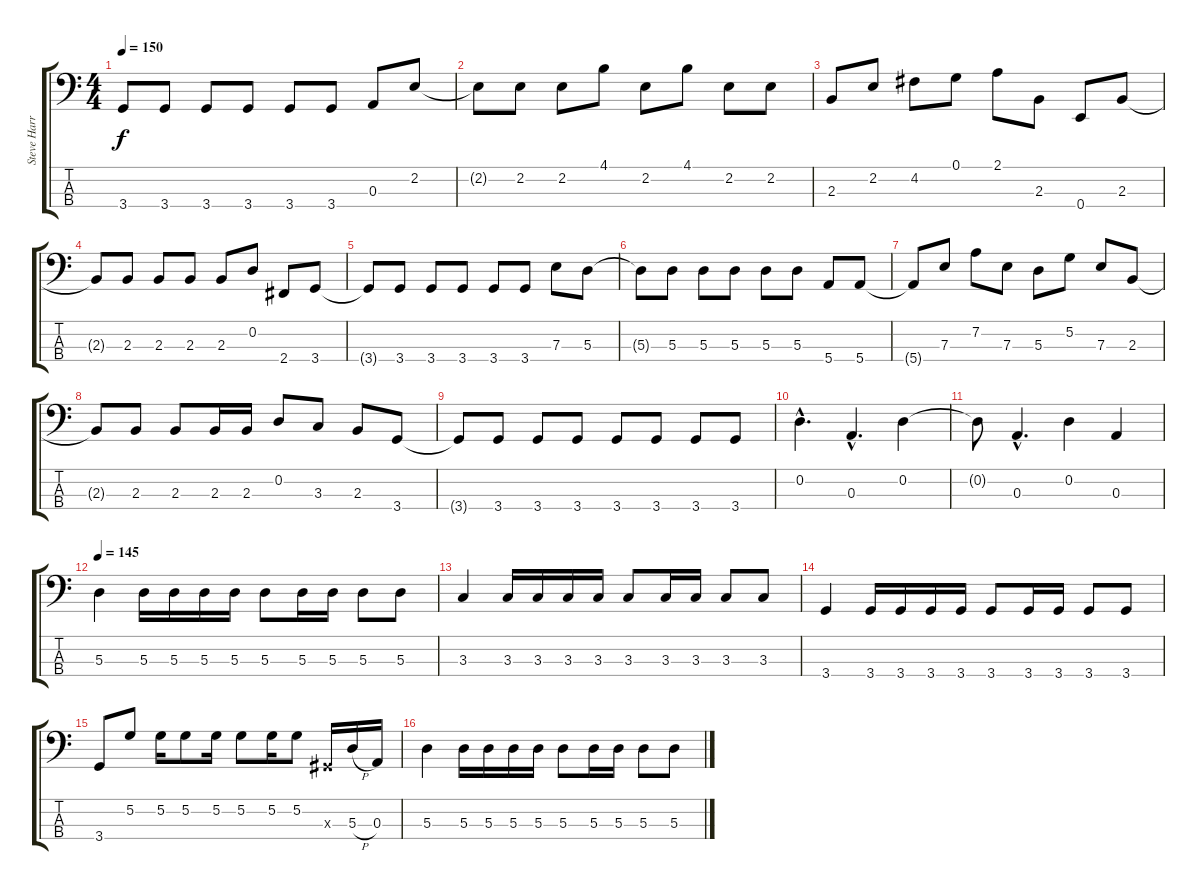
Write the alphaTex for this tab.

\track ("Steve Harris" "Steve Harr") {instrument electricbassfinger}
\staff {score tabs}
\tuning (G2 D2 A1 E1) {hide}
\ts (4 4)
\tempo 150
\clef f4
\ks c
3.4{t}.8{dy f} 3.4.8 3.4.8 3.4.8 3.4.8 3.4.8 0.3.8 2.2.8 |
2.2{t}.8 2.2.8 2.2.8 4.1.8 2.2.8 4.1.8 2.2.8 2.2.8 |
2.3.8 2.2.8 4.2.8 0.1.8 2.1.8 2.3.8 0.4.8 2.3.8 |
2.3{t}.8 2.3.8 2.3.8 2.3.8 2.3.8 0.2.8 2.4.8 3.4.8 |
3.4{t}.8 3.4.8 3.4.8 3.4.8 3.4.8 3.4.8 7.3.8 5.3.8 |
5.3{t}.8 5.3.8 5.3.8 5.3.8 5.3.8 5.3.8 5.4.8 5.4.8 |
5.4{t}.8 7.3.8 7.2.8 7.3.8 5.3.8 5.2.8 7.3.8 2.3.8 |
2.3{t}.8 2.3.8 2.3.8 2.3.16 2.3.16 0.2.8 3.3.8 2.3.8 3.4.8 |
3.4{t}.8 3.4.8 3.4.8 3.4.8 3.4.8 3.4.8 3.4.8 3.4.8 |
0.2{hac}.4{d} 0.3{hac}.4{d} 0.2.4 |
0.2{t}.8 0.3{hac}.4{d} 0.2.4 0.3.4 |
\tempo 145
5.3.4 5.3.16 5.3.16 5.3.16 5.3.16 5.3.8 5.3.16 5.3.16 5.3.8 5.3.8 |
3.3.4 3.3.16 3.3.16 3.3.16 3.3.16 3.3.8 3.3.16 3.3.16 3.3.8 3.3.8 |
3.4.4 3.4.16 3.4.16 3.4.16 3.4.16 3.4.8 3.4.16 3.4.16 3.4.8 3.4.8 |
3.4.8 5.2.8 5.2.16 5.2.8 5.2.16 5.2.8 5.2.16 5.2.8 -1.3{x}.16 5.3{h}.16 0.3.16 |
5.3.4 5.3.16 5.3.16 5.3.16 5.3.16 5.3.8 5.3.16 5.3.16 5.3.8 5.3.8
